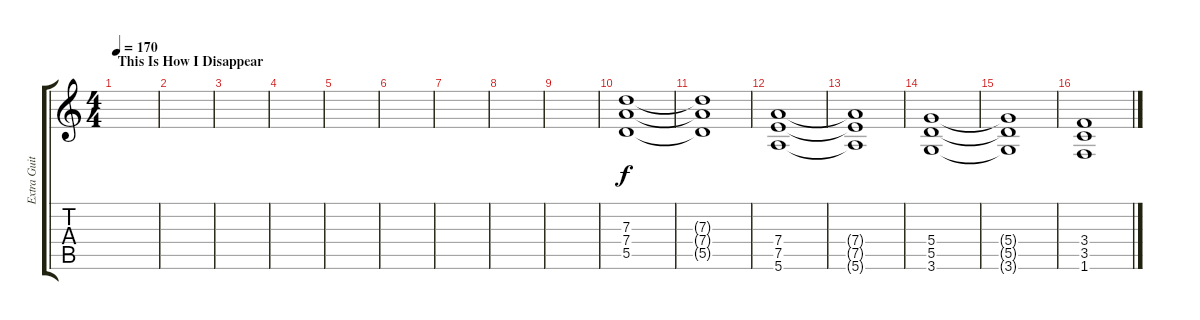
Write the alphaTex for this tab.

\track ("Extra Guitar [Studio]" "Extra Guit") {instrument overdrivenguitar}
\staff {score tabs}
\tuning (E4 B3 G3 D3 A2 E2) {hide}
\ts (4 4)
\section ("" "This Is How I Disappear")
\tempo 170
\clef g2
\ks c
|
|
|
|
|
|
|
|
|
(7.3 7.4 5.5).1 |
(7.3{t} 7.4{t} 5.5{t}).1 |
(7.4 7.5 5.6).1 |
(7.4{t} 7.5{t} 5.6{t}).1 |
(5.4 5.5 3.6).1 |
(5.4{t} 5.5{t} 3.6{t}).1 |
(3.4 3.5 1.6).1
